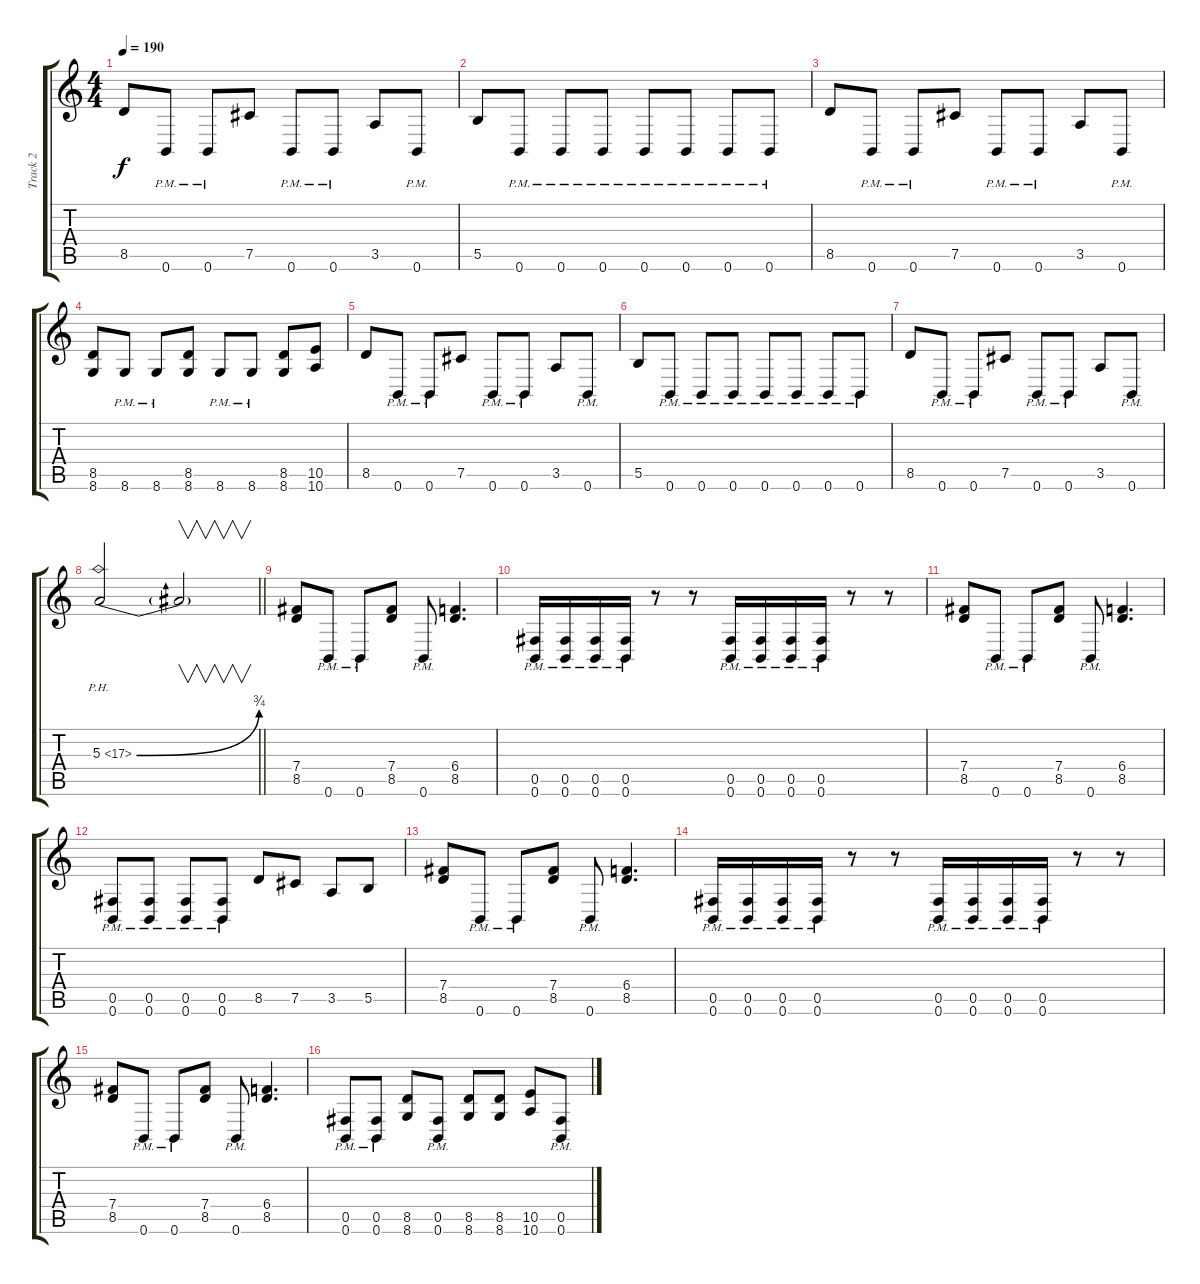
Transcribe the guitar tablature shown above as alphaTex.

\track ("Track 2" "Track 2") {instrument distortionguitar}
\staff {score tabs}
\tuning (Db4 Ab3 E3 B2 Gb2 B1) {hide}
\ts (4 4)
\tempo 190
\clef g2
\ks c
8.5.8{dy f} 0.6{pm}.8 0.6{pm}.8 7.5.8 0.6{pm}.8 0.6{pm}.8 3.5.8 0.6{pm}.8 |
5.5.8 0.6{pm}.8 0.6{pm}.8 0.6{pm}.8 0.6{pm}.8 0.6{pm}.8 0.6{pm}.8 0.6{pm}.8 |
8.5.8 0.6{pm}.8 0.6{pm}.8 7.5.8 0.6{pm}.8 0.6{pm}.8 3.5.8 0.6{pm}.8 |
(8.5 8.6).8 8.6{pm}.8 8.6{pm}.8 (8.5 8.6).8 8.6{pm}.8 8.6{pm}.8 (8.5 8.6).8 (10.5 10.6).8 |
8.5.8 0.6{pm}.8 0.6{pm}.8 7.5.8 0.6{pm}.8 0.6{pm}.8 3.5.8 0.6{pm}.8 |
5.5.8 0.6{pm}.8 0.6{pm}.8 0.6{pm}.8 0.6{pm}.8 0.6{pm}.8 0.6{pm}.8 0.6{pm}.8 |
8.5.8 0.6{pm}.8 0.6{pm}.8 7.5.8 0.6{pm}.8 0.6{pm}.8 3.5.8 0.6{pm}.8 |
\barLineRight lightlight
5.3{be (bend 0 0 60 3) ph 12}.2 5.3{t}.2{v} |
(7.4 8.5).8 0.6{pm}.8 0.6{pm}.8 (7.4 8.5).8 0.6{pm}.8 (6.4 8.5).4{d} |
(0.5{pm} 0.6{pm}).16 (0.5{pm} 0.6{pm}).16 (0.5{pm} 0.6{pm}).16 (0.5{pm} 0.6{pm}).16 r.8 r.8 (0.5{pm} 0.6{pm}).16 (0.5{pm} 0.6{pm}).16 (0.5{pm} 0.6{pm}).16 (0.5{pm} 0.6{pm}).16 r.8 r.8 |
(7.4 8.5).8 0.6{pm}.8 0.6{pm}.8 (7.4 8.5).8 0.6{pm}.8 (6.4 8.5).4{d} |
(0.5{pm} 0.6{pm}).8 (0.5{pm} 0.6{pm}).8 (0.5{pm} 0.6{pm}).8 (0.5{pm} 0.6{pm}).8 8.5.8 7.5.8 3.5.8 5.5.8 |
(7.4 8.5).8 0.6{pm}.8 0.6{pm}.8 (7.4 8.5).8 0.6{pm}.8 (6.4 8.5).4{d} |
(0.5{pm} 0.6{pm}).16 (0.5{pm} 0.6{pm}).16 (0.5{pm} 0.6{pm}).16 (0.5{pm} 0.6{pm}).16 r.8 r.8 (0.5{pm} 0.6{pm}).16 (0.5{pm} 0.6{pm}).16 (0.5{pm} 0.6{pm}).16 (0.5{pm} 0.6{pm}).16 r.8 r.8 |
(7.4 8.5).8 0.6{pm}.8 0.6{pm}.8 (7.4 8.5).8 0.6{pm}.8 (6.4 8.5).4{d} |
(0.5{pm} 0.6{pm}).8 (0.5{pm} 0.6{pm}).8 (8.5 8.6).8 (0.5{pm} 0.6{pm}).8 (8.5 8.6).8 (8.5 8.6).8 (10.5 10.6).8 (0.5{pm} 0.6{pm}).8
